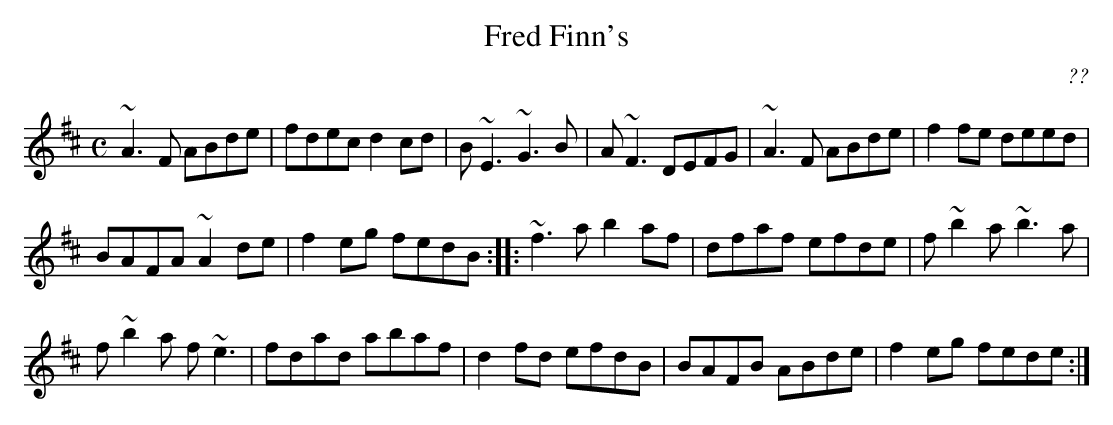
X:1
T:Fred Finn's
C:??
M:C
L:1/8
K:D
~A3F ABde|fdec d2cd|B~E3 ~G3B|A~F3 DEFG|~A3F ABde|f2fe deed|
BAFA ~A2de|f2eg fedB:: ~f3a b2af|dfaf efde|f~b2a ~b3a|
f~b2a f~e3|fdad abaf|d2fd efdB|BAFB ABde|f2eg fede:|
